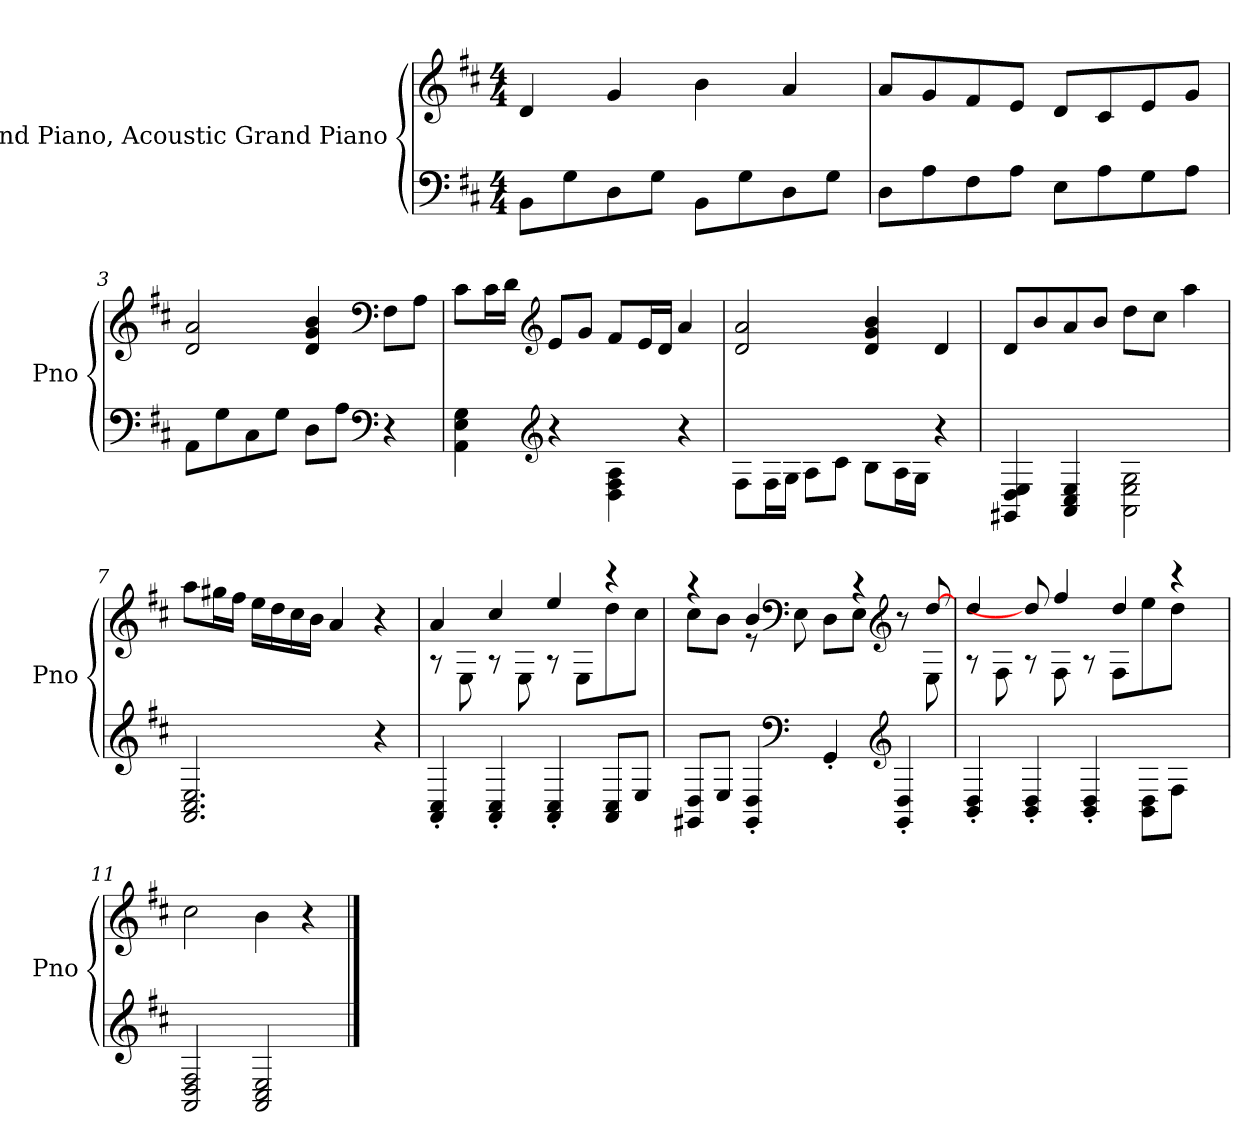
**kern	**kern
*part1	*part1
*staff2	*staff1
*I"Grand Piano, Acoustic Grand Piano	*
*I'Pno	*
*clefF4	*clefG2
*k[f#c#]	*k[f#c#]
*M4/4	*M4/4
*MM120	*MM120
=1	=1
8BBi\L	4di/
8Gi\	.
8Di\	4gi/
8Gi\J	.
8BBi\L	4bi\
8Gi\	.
8Di\	4ai/
8Gi\J	.
=2	=2
8Di\L	8ai/L
8Ai\	8gi/
8F#i\	8f#i/
8Ai\J	8ei/J
8Ei\L	8di/L
8Ai\	8c#i/
8Gi\	8ei/
8Ai\J	8gi/J
=3	=3
8AAi\L	2di/ 2ai/
8Gi\	.
8C#i\	.
8Gi\J	.
8Di\L	4di/ 4gi/ 4bi/
8Ai\J	.
*clefF4	*clefF4
4r	8F#i\L
.	8Ai\J
=4	=4
4AAi\ 4Ei\ 4Gi\	8c#i\L
.	16c#i\L
.	16di\JJ
*clefG2	*clefG2
4r	8ei/L
.	8gi/J
4Di\ 4F#i\ 4Ai\	8f#i/L
.	16ei/L
.	16di/JJ
4r	4ai/
!!LO:LB:g=z
=5	=5
8F#i\L	2di/ 2ai/
16F#i\L	.
16Gi\JJ	.
8Ai\L	.
8c#i\J	.
8Bi\L	4di/ 4gi/ 4bi/
16Ai\L	.
16Gi\JJ	.
4r	4di/
=6	=6
4GG#Xj/ 4DZ/ 4EZ/	8dZ/L
.	8bj/
4AAZ/ 4C#Z/ 4EZ/	8aZ/
.	8bZ/J
2AAZ\ 2EZ\ 2GZ\	8ddZ\L
.	8cc#j\J
.	4aaj\
=7	=7
2.AAi/ 2.C#i/ 2.Ei/	8aai\L
.	16gg#Xi\L
.	16ff#i\JJ
.	16eei\LL
.	16ddi\
.	16cc#i\
.	16bi\JJ
.	4ai/
4r	4r
=8	=8
*	*^
4AAi/' 4C#i/'	4ai/	8r
.	.	8Ei\
4AAi/' 4C#i/'	4cc#i/	8r
.	.	8Ei\
4AAi/' 4C#i/'	4eei/	8r
.	.	8Ei\L
8AAi/ 8C#i/L	4r	8ddi\
8Ei/J	.	8cc#i\J
!!LO:LB:g=z	!!
=9	=9	=9
*^	*	*
4.ryy	8GG#Xi/ 8Di/L	4r	8cc#i\L
.	8Ei/J	.	8bi\J
.	4GG#i/' 4Di/'	4bi/	8r
*clefF4	*	*clefF4	*
8ryy	.	.	8Ei\
2ryy	4GG#'i/	8ryy	8Di\L
.	.	4r	8Ei\J
*clefG2	*	*clefG2	*
.	4GG#i/' 4Di/'	.	8r
.	.	[8ddi/	8Ei\
*v	*v	*	*
=10	=10	=10
4BBi/' 4Di/'	4ddi/	8r
.	.	8F#i\
4BBi/' 4Di/'	8ddi/]	8r
.	4ff#i/	8F#i\
4BBi/' 4Di/'	.	8r
.	4ddi/	8F#i\L
8BBi\ 8Di\L	.	8eei\
8F#i\J	4r	8ddi\J
8ryy	.	8ryy
*	*v	*v
=11	=11
2AAi/ 2Di/ 2F#i/	2cc#i\
2AAi/ 2C#i/ 2Ei/	4bi\
.	4r
==	==
*-	*-
